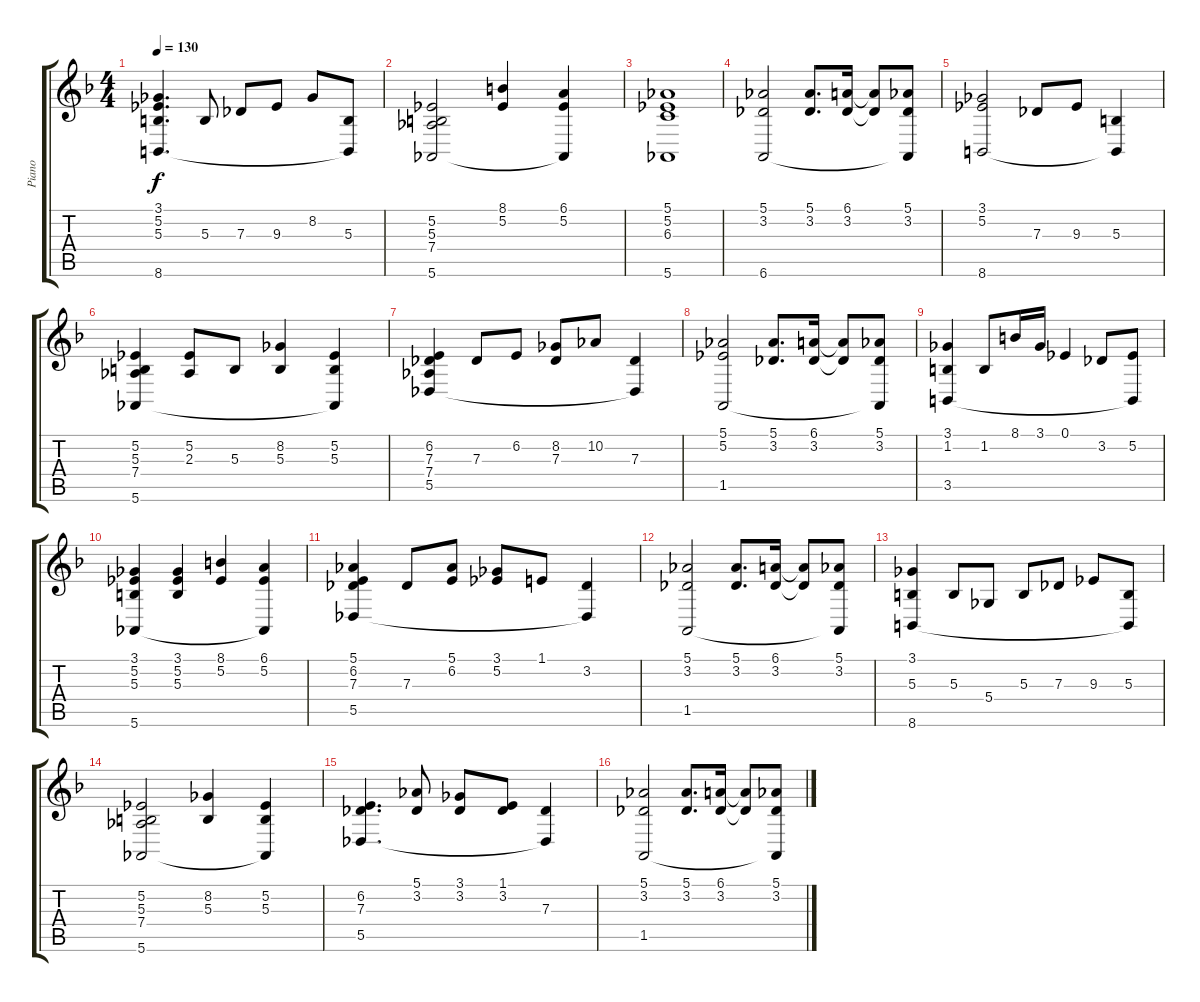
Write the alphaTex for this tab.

\track ("Piano" "Piano") {instrument brightacousticpiano}
\staff {score tabs}
\tuning (Eb4 Bb3 Gb3 Db3 Ab2 Eb2) {hide}
\ts (4 4)
\tempo 130
\clef g2
\ks f
(3.1 5.2 5.3 8.6).4{d dy f} 5.3.8 7.3.8 9.3.8 8.2.8 (5.3 8.6{t}).8 |
(5.2 5.3 7.4 5.6).2 (8.1 5.2).4 (6.1 5.2 5.6{t}).4 |
(5.1 5.2 6.3 5.6).1 |
(5.1 3.2 6.6).2 (5.1 3.2).8{d} (6.1 3.2).16 (6.1{t} 3.2{t}).8 (5.1 3.2 6.6{t}).8 |
(3.1 5.2 8.6).2 7.3.8 9.3.8 (5.3 8.6{t}).4 |
(5.2 5.3 7.4 5.6).4 (5.2 2.3).8 5.3.8 (8.2 5.3).4 (5.2 5.3 5.6{t}).4 |
(6.2 7.3 7.4 5.5).4 7.3.8 6.2.8 (8.2 7.3).8 10.2.8 (7.3 5.5{t}).4 |
(5.1 5.2 1.5).2 (5.1 3.2).8{d} (6.1 3.2).16 (6.1{t} 3.2{t}).8 (5.1 3.2 1.5{t}).8 |
(3.1 1.2 3.5).4 1.2.8 8.1.16 3.1.16 0.1.4 3.2.8 (5.2 3.5{t}).8 |
(3.1 5.2 5.3 5.6).4 (3.1 5.2 5.3).4 (8.1 5.2).4 (6.1 5.2 5.6{t}).4 |
(5.1 6.2 7.3 5.5).4 7.3.8 (5.1 6.2).8 (3.1 5.2).8 1.1.8 (3.2 5.5{t}).4 |
(5.1 3.2 1.5).2 (5.1 3.2).8{d} (6.1 3.2).16 (6.1{t} 3.2{t}).8 (5.1 3.2 1.5{t}).8 |
(3.1 5.3 8.6).4 5.3.8 5.4.8 5.3.8 7.3.8 9.3.8 (5.3 8.6{t}).8 |
(5.2 5.3 7.4 5.6).2 (8.2 5.3).4 (5.2 5.3 5.6{t}).4 |
(6.2 7.3 5.5).4{d} (5.1 3.2).8 (3.1 3.2).8 (1.1 3.2).8 (7.3 5.5{t}).4 |
(5.1 3.2 1.5).2 (5.1 3.2).8{d} (6.1 3.2).16 (6.1{t} 3.2{t}).8 (5.1 3.2 1.5{t}).8
